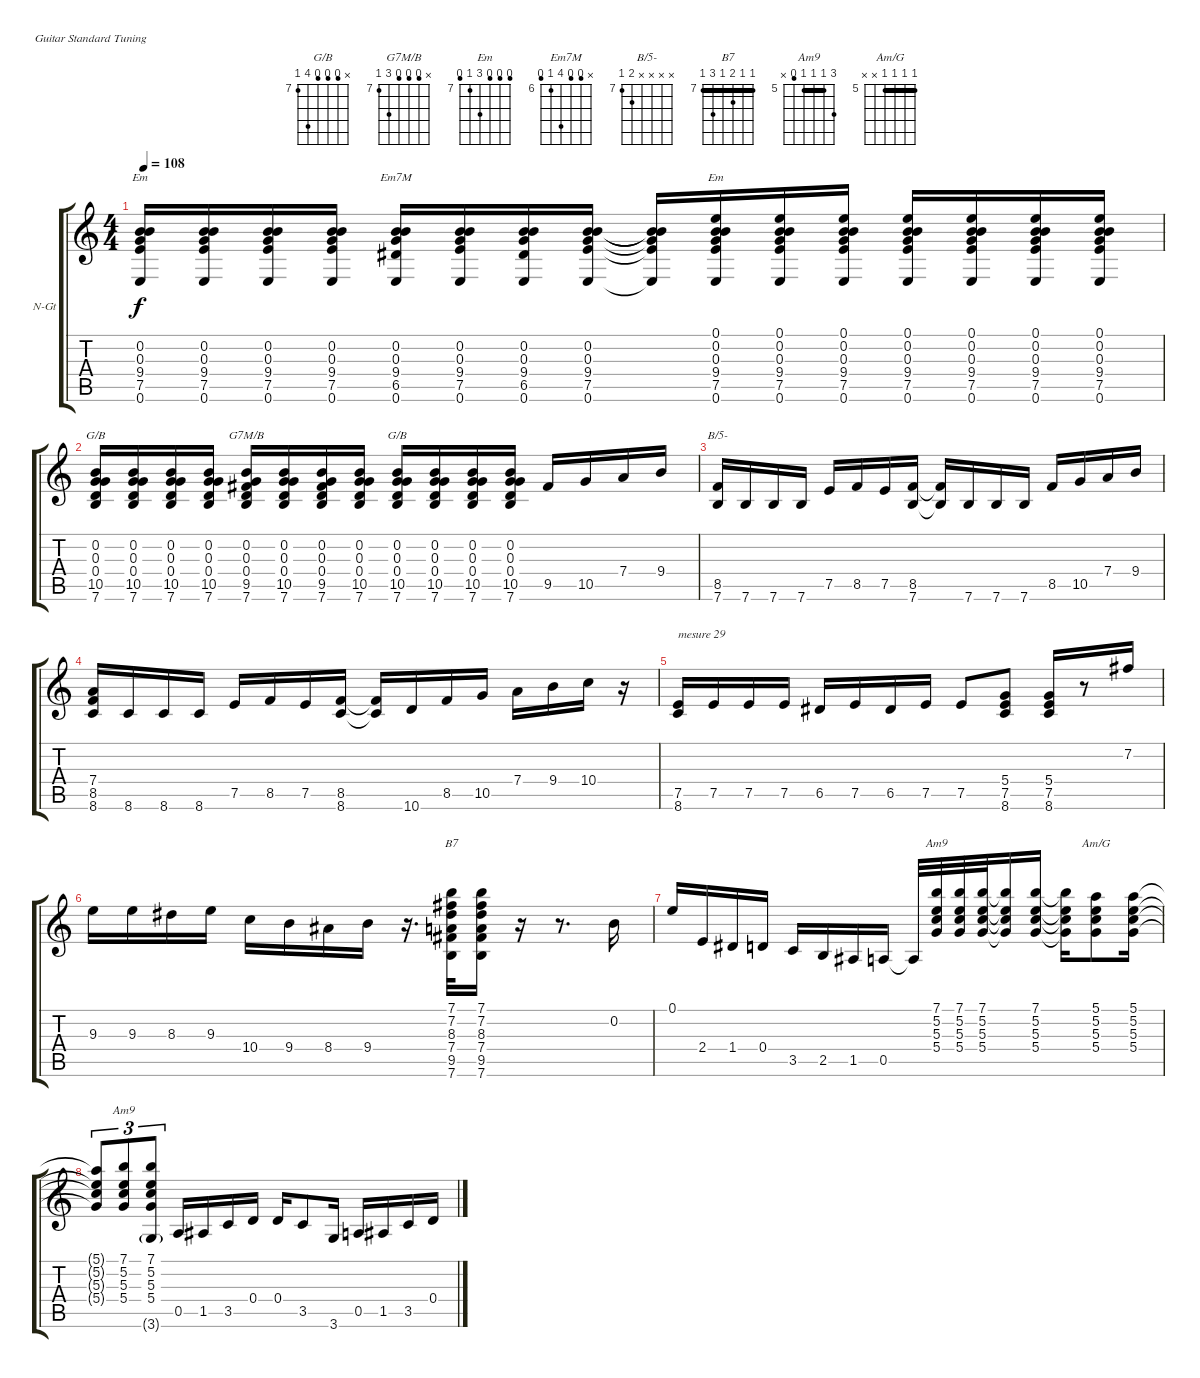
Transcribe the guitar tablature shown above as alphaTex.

\bracketExtendMode groupsimilarinstruments
\firstSystemTrackNameOrientation horizontal
\otherSystemsTrackNameOrientation horizontal
\track ("Paco" "N-Gt") {instrument acousticguitarnylon}
\staff {score tabs}
\tuning (E4 B3 G3 D3 A2 E2)
\chord ("G/B" x 6 6 6 10 7) {firstfret 7 showfingering false}
\chord ("G7M/B" x 6 6 6 9 7) {firstfret 7 showfingering false}
\chord ("Em" x 6 6 9 7 6) {firstfret 7 showfingering false}
\chord ("Em7M" x 5 5 9 6 5) {firstfret 6 showfingering false}
\chord ("Em" 6 6 6 9 7 6) {firstfret 7 showfingering false}
\chord ("B/5-" x x x x 8 7) {firstfret 7 showfingering false}
\chord ("B7" 7 7 8 7 9 7) {firstfret 7 showfingering false barre (7 7 7)}
\chord ("Am9" 7 5 5 5 4 x) {firstfret 5 showfingering false barre (5 5)}
\chord ("Am/G" 5 5 5 5 x x) {firstfret 5 showfingering false barre (5 5 5)}
\ts (4 4)
\tempo 108
\clef g2
\ks c
(0.2 0.3 9.4 7.5 0.6).16{ch "Em" dy f} (0.2 0.3 9.4 7.5 0.6).16 (0.2 0.3 9.4 7.5 0.6).16 (0.2 0.3 9.4 7.5 0.6).16 (0.2 0.3 9.4 6.5 0.6).16{ch "Em7M"} (0.2 0.3 9.4 7.5 0.6).16 (0.2 0.3 9.4 6.5 0.6).16 (0.2 0.3 9.4 7.5 0.6).16 (0.2{t} 0.3{t} 9.4{t} 7.5{t} 0.6{t}).16 (0.1 0.2 0.3 9.4 7.5 0.6).16{ch "Em"} (0.1 0.2 0.3 9.4 7.5 0.6).16 (0.1 0.2 0.3 9.4 7.5 0.6).16 (0.1 0.2 0.3 9.4 7.5 0.6).16 (0.1 0.2 0.3 9.4 7.5 0.6).16 (0.1 0.2 0.3 9.4 7.5 0.6).16 (0.1 0.2 0.3 9.4 7.5 0.6).16 |
(0.2 0.3 0.4 10.5 7.6).16{ch "G/B"} (0.2 0.3 0.4 10.5 7.6).16 (0.2 0.3 0.4 10.5 7.6).16 (0.2 0.3 0.4 10.5 7.6).16 (0.2 0.3 0.4 9.5 7.6).16{ch "G7M/B"} (0.2 0.3 0.4 10.5 7.6).16 (0.2 0.3 0.4 9.5 7.6).16 (0.2 0.3 0.4 10.5 7.6).16 (0.2 0.3 0.4 10.5 7.6).16{ch "G/B"} (0.2 0.3 0.4 10.5 7.6).16 (0.2 0.3 0.4 10.5 7.6).16 (0.2 0.3 0.4 10.5 7.6).16 9.5.16 10.5.16 7.4.16 9.4.16 |
(8.5 7.6).16{ch "B/5-"} 7.6.16 7.6.16 7.6.16 7.5.16 8.5.16 7.5.16 (8.5 7.6).16 (8.5{t} 7.6{t}).16 7.6.16 7.6.16 7.6.16 8.5.16 10.5.16 7.4.16 9.4.16 |
(7.4 8.5 8.6).16 8.6.16 8.6.16 8.6.16 7.5.16 8.5.16 7.5.16 (8.5 8.6).16 (8.5{t} 8.6{t}).16 10.6.16 8.5.16 10.5.16 7.4.16 9.4.16 10.4.16 r.16 |
(7.5 8.6).16{txt "mesure 29"} 7.5.16 7.5.16 7.5.16 6.5.16 7.5.16 6.5.16 7.5.16 7.5.8 (5.4 7.5 8.6).8 (5.4 7.5 8.6).16 r.8 7.2.16 |
9.3.16 9.3.16 8.3.16 9.3.16 10.4.16 9.4.16 8.4.16 9.4.16 r.16{d} (7.1 7.2 8.3 7.4 9.5 7.6).32{ch "B7"} (7.1 7.2 8.3 7.4 9.5 7.6).16 r.16 r.8{d} 0.2.16 |
0.1.16 2.4.16 1.4.16 0.4.16 3.5.16 2.5.16 1.5.16 0.5.16 0.5{t}.32 (7.1 5.2 5.3 5.4).32{ch "Am9"} (7.1 5.2 5.3 5.4).32 (7.1 5.2 5.3 5.4).32 (7.1{t} 5.2{t} 5.3{t} 5.4{t}).16 (7.1 5.2 5.3 5.4).16 (7.1{t} 5.2{t} 5.3{t} 5.4{t}).16 (5.1 5.2 5.3 5.4).8{ch "Am/G"} (5.1 5.2 5.3 5.4).16 |
(5.1{t} 5.2{t} 5.3{t} 5.4{t}).8{tu (3 2)} (7.1 5.2 5.3 5.4).8{tu (3 2) ch "Am9"} (7.1 5.2 5.3 5.4 3.6{g}).8{tu (3 2)} 0.5.16 1.5.16 3.5.16 0.4.16 0.4.16 3.5.8 3.6.16 0.5.16 1.5.16 3.5.16 0.4.16
